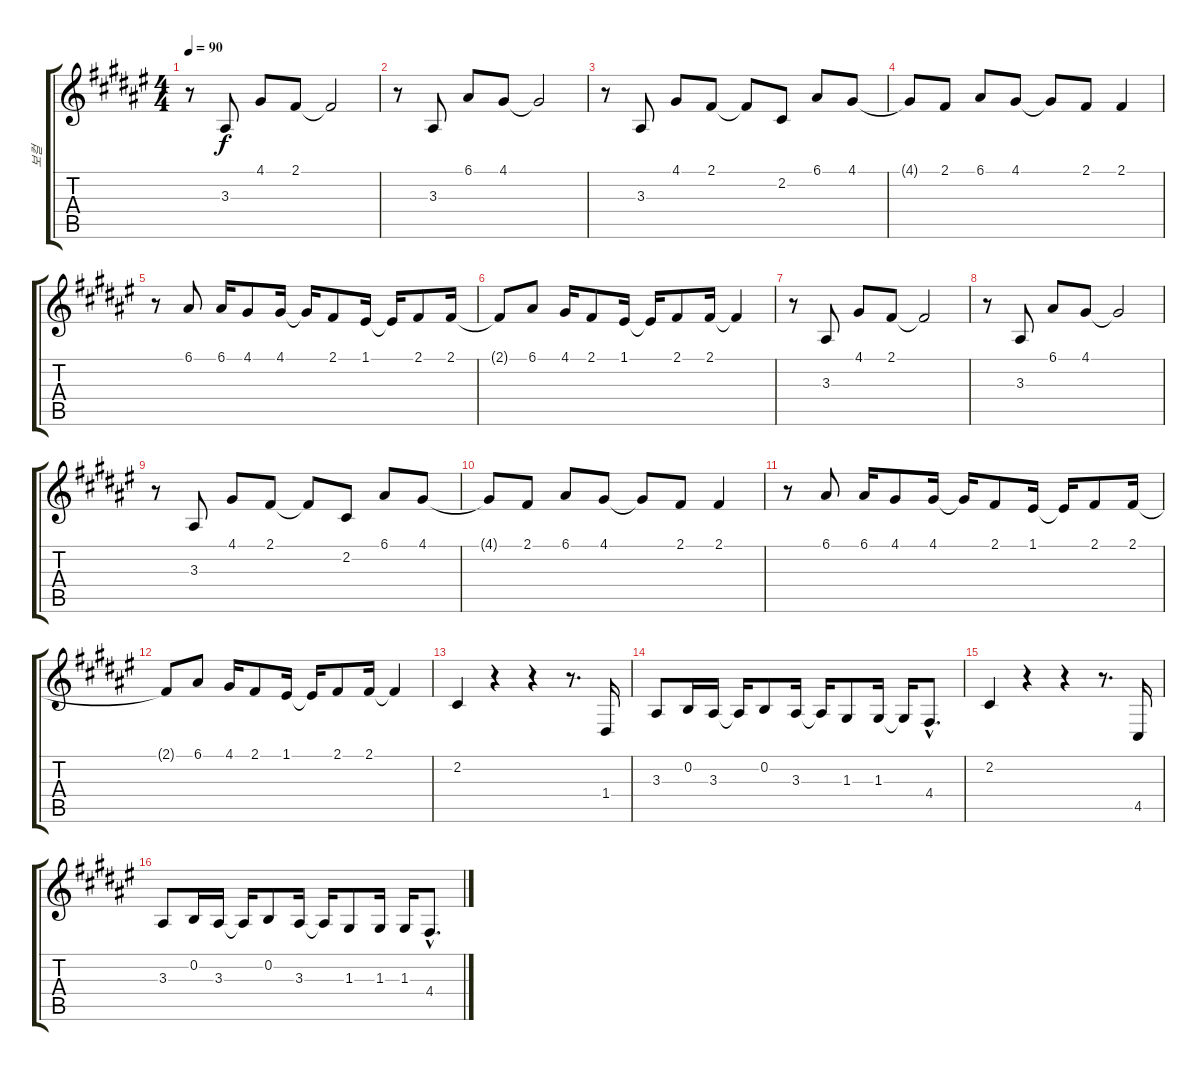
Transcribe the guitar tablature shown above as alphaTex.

\track ("보컬" "보컬") {instrument lead2sawtooth}
\staff {score tabs}
\tuning (E4 B3 G3 D3 A2 E2) {hide}
\ts (4 4)
\tempo 90
\clef g2
\ks f#
r.8{dy f} 3.3.8 4.1.8 2.1.8 2.1{t}.2 |
r.8 3.3.8 6.1.8 4.1.8 4.1{t}.2 |
r.8 3.3.8 4.1.8 2.1.8 2.1{t}.8 2.2.8 6.1.8 4.1.8 |
4.1{t}.8 2.1.8 6.1.8 4.1.8 4.1{t}.8 2.1.8 2.1.4 |
r.8 6.1.8 6.1.16 4.1.8 4.1.16 4.1{t}.16 2.1.8 1.1.16 1.1{t}.16 2.1.8 2.1.16 |
2.1{t}.8 6.1.8 4.1.16 2.1.8 1.1.16 1.1{t}.16 2.1.8 2.1.16 2.1{t}.4 |
r.8 3.3.8 4.1.8 2.1.8 2.1{t}.2 |
r.8 3.3.8 6.1.8 4.1.8 4.1{t}.2 |
r.8 3.3.8 4.1.8 2.1.8 2.1{t}.8 2.2.8 6.1.8 4.1.8 |
4.1{t}.8 2.1.8 6.1.8 4.1.8 4.1{t}.8 2.1.8 2.1.4 |
r.8 6.1.8 6.1.16 4.1.8 4.1.16 4.1{t}.16 2.1.8 1.1.16 1.1{t}.16 2.1.8 2.1.16 |
2.1{t}.8 6.1.8 4.1.16 2.1.8 1.1.16 1.1{t}.16 2.1.8 2.1.16 2.1{t}.4 |
2.2.4 r.4 r.4 r.8{d} 1.4.16 |
3.3.8 0.2.16 3.3.16 3.3{t}.16 0.2.8 3.3.16 3.3{t}.16 1.3.8 1.3.16 1.3{t}.16 4.4{hac}.8{d} |
2.2.4 r.4 r.4 r.8{d} 4.5.16 |
3.3.8 0.2.16 3.3.16 3.3{t}.16 0.2.8 3.3.16 3.3{t}.16 1.3.8 1.3.16 1.3.16 4.4{hac}.8{d}
